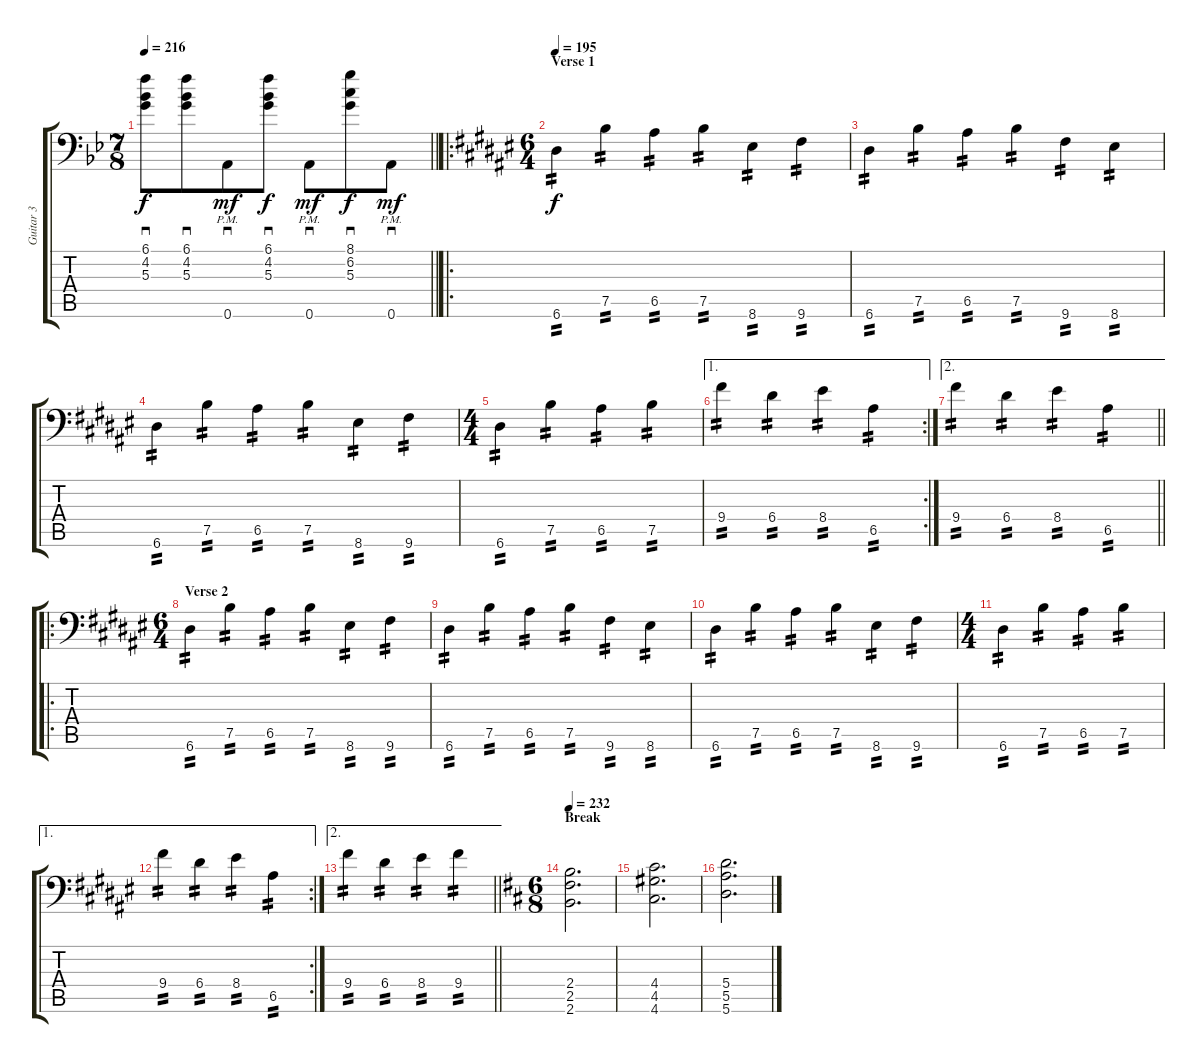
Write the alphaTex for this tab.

\track ("Guitar 3" "Guitar 3") {instrument distortionguitar}
\staff {score tabs}
\tuning (B3 Gb3 D3 A2 E2 A1) {hide}
\ts (7 8)
\tempo 216
\clef f4
\barLineRight lightlight
\ks gminor
(6.1 4.2 5.3).8{sd dy f} (6.1 4.2 5.3).8{sd} 0.6{pm}.8{sd dy mf} (6.1 4.2 5.3).8{sd dy f} 0.6{pm}.8{sd dy mf} (8.1 6.2 5.3).8{sd dy f} 0.6{pm}.8{sd dy mf} |
\ro
\ts (6 4)
\section ("" "Verse 1")
\tempo 195
\ks d#minor
6.6.4{tp 2 dy f} 7.5.4{tp 2} 6.5.4{tp 2} 7.5.4{tp 2} 8.6.4{tp 2} 9.6.4{tp 2} |
6.6.4{tp 2} 7.5.4{tp 2} 6.5.4{tp 2} 7.5.4{tp 2} 9.6.4{tp 2} 8.6.4{tp 2} |
6.6.4{tp 2} 7.5.4{tp 2} 6.5.4{tp 2} 7.5.4{tp 2} 8.6.4{tp 2} 9.6.4{tp 2} |
\ts (4 4)
6.6.4{tp 2} 7.5.4{tp 2} 6.5.4{tp 2} 7.5.4{tp 2} |
\ae 1
\rc 2
9.4.4{tp 2} 6.4.4{tp 2} 8.4.4{tp 2} 6.5.4{tp 2} |
\ae 2
\barLineRight lightlight
9.4.4{tp 2} 6.4.4{tp 2} 8.4.4{tp 2} 6.5.4{tp 2} |
\ro
\ts (6 4)
\section ("" "Verse 2")
6.6.4{tp 2} 7.5.4{tp 2} 6.5.4{tp 2} 7.5.4{tp 2} 8.6.4{tp 2} 9.6.4{tp 2} |
6.6.4{tp 2} 7.5.4{tp 2} 6.5.4{tp 2} 7.5.4{tp 2} 9.6.4{tp 2} 8.6.4{tp 2} |
6.6.4{tp 2} 7.5.4{tp 2} 6.5.4{tp 2} 7.5.4{tp 2} 8.6.4{tp 2} 9.6.4{tp 2} |
\ts (4 4)
6.6.4{tp 2} 7.5.4{tp 2} 6.5.4{tp 2} 7.5.4{tp 2} |
\ae 1
\rc 2
9.4.4{tp 2} 6.4.4{tp 2} 8.4.4{tp 2} 6.5.4{tp 2} |
\ae 2
\barLineRight lightlight
9.4.4{tp 2} 6.4.4{tp 2} 8.4.4{tp 2} 9.4.4{tp 2} |
\ts (6 8)
\section ("" "Break")
\tempo 232
\ks bminor
(2.4 2.5 2.6).2{d balance 13} |
(4.4 4.5 4.6).2{d} |
(5.4 5.5 5.6).2{d}
